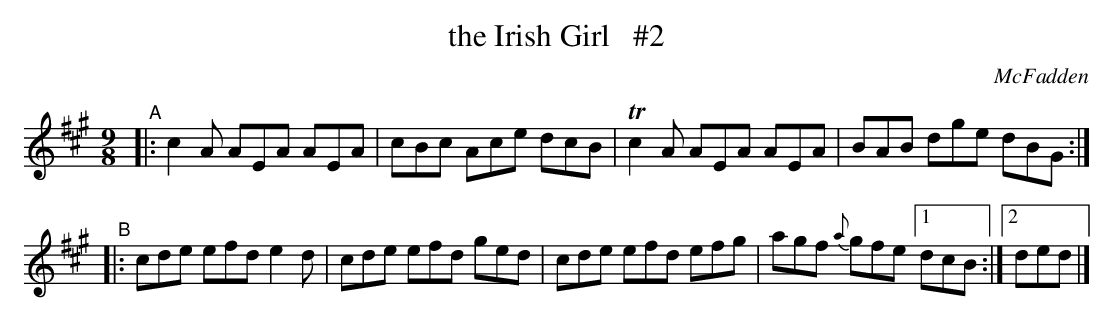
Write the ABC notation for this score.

X:1
T: the Irish Girl   #2
O: McFadden
M: 9/8
K: A	% Note: A major in MoI, A minor in DMoI
"^A"|: c2 A AEA AEA | cBc Ace dcB | Tc2 A AEA AEA | BAB dge dBG :|
"^B"|: cde efd e2 d | cde efd ged | cde efd efg | agf {a}gfe [1 dcB :|[2 ded |] %["End" HA3 |]
